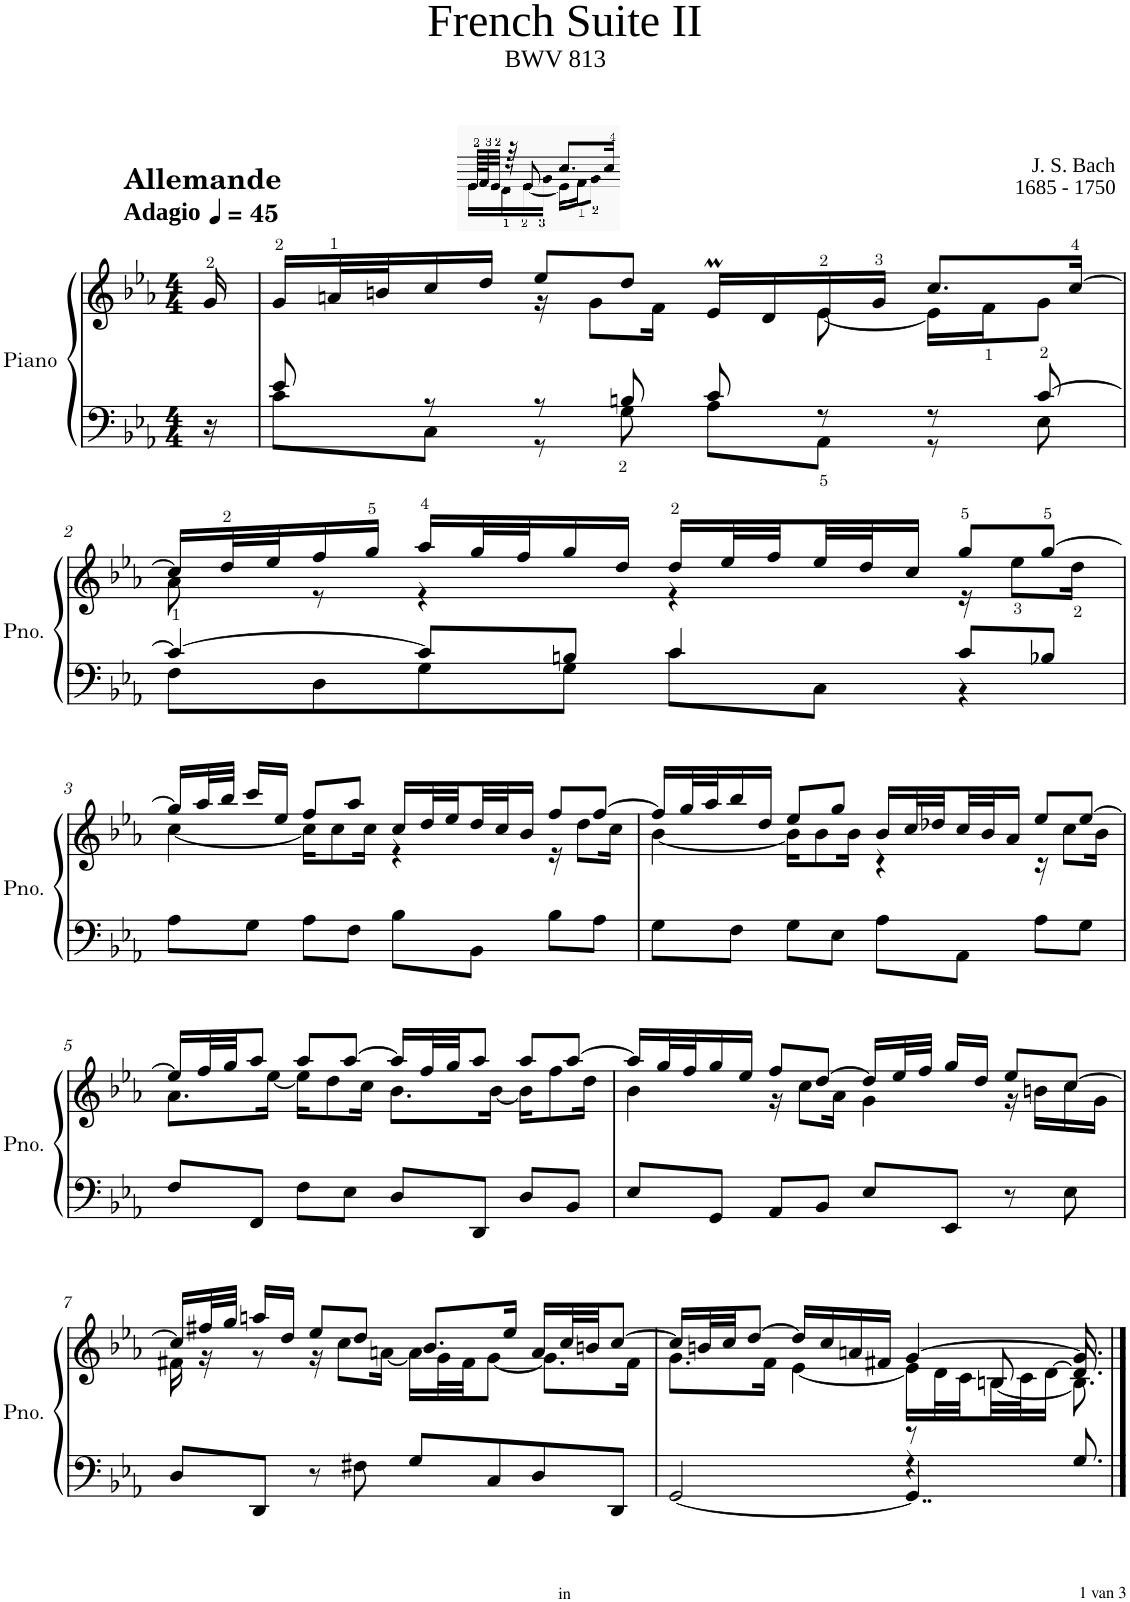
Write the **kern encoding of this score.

**kern	**kern
*part1	*part1
*staff2	*staff1
*I"Piano	*
*I'Pno.	*
*stria5	*stria5
*clefF4	*clefG2
*k[b-e-a-]	*k[b-e-a-]
*M4/4	*M4/4
*MM45	*MM45
=	=
!	!LO:TX:a:B:t=Adagio
!	!LO:TX:a:B:t=Allemande
16r	16g/
=1	=1
*^	*^
8e-/	8c\L	16g/LL	4ryy
.	.	32an/L	.
.	.	32bn/J	.
8r	8C\J	16cc/	.
.	.	16dd/JJ	.
8r	8r	8ee-/L	16r
.	.	.	8g\L
8Bn/	8G\	8dd/J	.
.	.	.	16f\Jk
8c/	8A-\L	16e-M/LL	8ryy
.	.	16d/	.
8r	8AA-\J	16e-/	[8e-\
.	.	16g/JJ	.
8r	8r	8.cc/L	16e-\LL]
.	.	.	16f\J
[8c/	8E-\	.	8g\J
.	.	[16cc/Jk	.
!!LO:LB:g=z	!!
=2	=2	=2	=2
4c/_	8F\L	16cc/LL]	8a-\
.	.	32dd/L	.
.	.	32ee-/J	.
.	8D\	16ff/	8r
.	.	16gg/JJ	.
8c/L]	8G\	16aa-/LL	4r
.	.	32gg/L	.
.	.	32ff/J	.
8Bn/J	8G\J	16gg/	.
.	.	16dd/JJ	.
4c/	8c\L	16dd/LL	4r
.	.	32ee-/L	.
.	.	32ff/	.
.	8C\J	32ee-/	.
.	.	32dd/J	.
.	.	16cc/JJ	.
8c/L	4r	8gg/L	16r
.	.	.	8ee-\L
8B-X/J	.	[8gg/J	.
.	.	.	16dd\Jk
*v	*v	*	*
!!LO:LB:g=z	!!
=3	=3	=3
8A-\L	16gg/LL]	[4cc\
.	32aa-/L	.
.	32bb-/JJJ	.
8G\J	16ccc/LL	.
.	16ee-/JJ	.
8A-\L	8ff/L	16cc\KL]
.	.	8cc\
8F\J	8aa-/J	.
.	.	16cc\Jk
8B-\L	16cc/LL	4r
.	32dd/L	.
.	32ee-/	.
8BB-\J	32dd/	.
.	32cc/J	.
.	16b-/JJ	.
8B-\L	8ff/L	16r
.	.	8dd\L
8A-\J	[8ff/J	.
.	.	16cc\Jk
=4	=4	=4
8G\L	16ff/LL]	[4b-\
.	32gg/L	.
.	32aa-/J	.
8F\J	16bb-/	.
.	16dd/JJ	.
8G\L	8ee-/L	16b-\KL]
.	.	8b-\
8E-\J	8gg/J	.
.	.	16b-\Jk
8A-\L	16b-/LL	4r
.	32cc/L	.
.	32dd-X/	.
8AA-\J	32cc/	.
.	32b-/J	.
.	16a-/JJ	.
8A-\L	8ee-/L	16r
.	.	8cc\L
8G\J	[8ee-/J	.
.	.	16b-\Jk
!!LO:LB:g=z	!!
=5	=5	=5
8F/L	16ee-/LL]	8.a-\L
.	32ff/L	.
.	32gg/JJ	.
8FF/J	8aa-/J	.
.	.	[16ee-\Jk
8F\L	8aa-/L	16ee-\KL]
.	.	8dd\
8E-\J	[8aa-/J	.
.	.	16cc\Jk
8D/L	16aa-/LL]	8.b-\L
.	32ff/L	.
.	32gg/JJ	.
8DD/J	8aa-/J	.
.	.	[16b-\Jk
8D/L	8aa-/L	16b-\KL]
.	.	8ff\
8BB-/J	[8aa-/J	.
.	.	16dd\Jk
=6	=6	=6
8E-/L	16aa-/LL]	4b-\
.	32gg/L	.
.	32ff/J	.
8GG/J	16gg/	.
.	16ee-/JJ	.
8AA-/L	8ff/L	16r
.	.	8cc\L
8BB-/J	[8dd/J	.
.	.	16a-\Jk
8E-/L	16dd/LL]	4g\
.	32ee-/L	.
.	32ff/JJJ	.
8EE-/J	16gg/LL	.
.	16dd/JJ	.
8r	8ee-/L	16r
.	.	16bn\LL
8E-\	[8cc/J	16cc\
.	.	16g\JJ
!!LO:LB:g=z	!!
=7	=7	=7
8D/L	16cc/LL]	16f#X\
.	32ff#X/L	16r
.	32gg/JJJ	.
8DD/J	16aan/LL	8r
.	16dd/JJ	.
8r	8ee-/L	16r
.	.	8cc\L
8F#X\	8dd/J	.
.	.	[16an\Jk
8G/L	8.b-/L	16a\LL]
.	.	32g\L
.	.	32f#\JJ
8C/	.	[8g\J
.	16ee-/Jk	.
8D/	16a/LL	8.g\L]
.	32cc/L	.
.	32bn/JJ	.
8DD/J	[8cc/J	.
.	.	16f#\Jk
=8	=8	=8
*^	*	*^
2ryy	[<2GG/	16cc/LL]	8.g\L	2ryy
.	.	32bn/L	.	.
.	.	32cc/JJ	.	.
.	.	[8dd/J	.	.
.	.	.	16f\Jk	.
.	.	16dd/LL]	[4e-\	.
.	.	16cc/	.	.
.	.	16an/	.	.
.	.	16f#X/JJ	.	.
4r	4..GG/]	[4g/	16e-\LL]	8r
.	.	.	32d\L	.
.	.	.	32c\	.
.	.	.	32Bn\	[<8B/
.	.	.	32c\J	.
.	.	.	[>16d\JJ	.
8.G/	.	8.g/]	8.d/]	8.B\]
16ryy	16ryy	16ryy	16ryy	16ryy
*v	*v	*	*	*
*	*v	*v	*v
==	==
*-	*-
